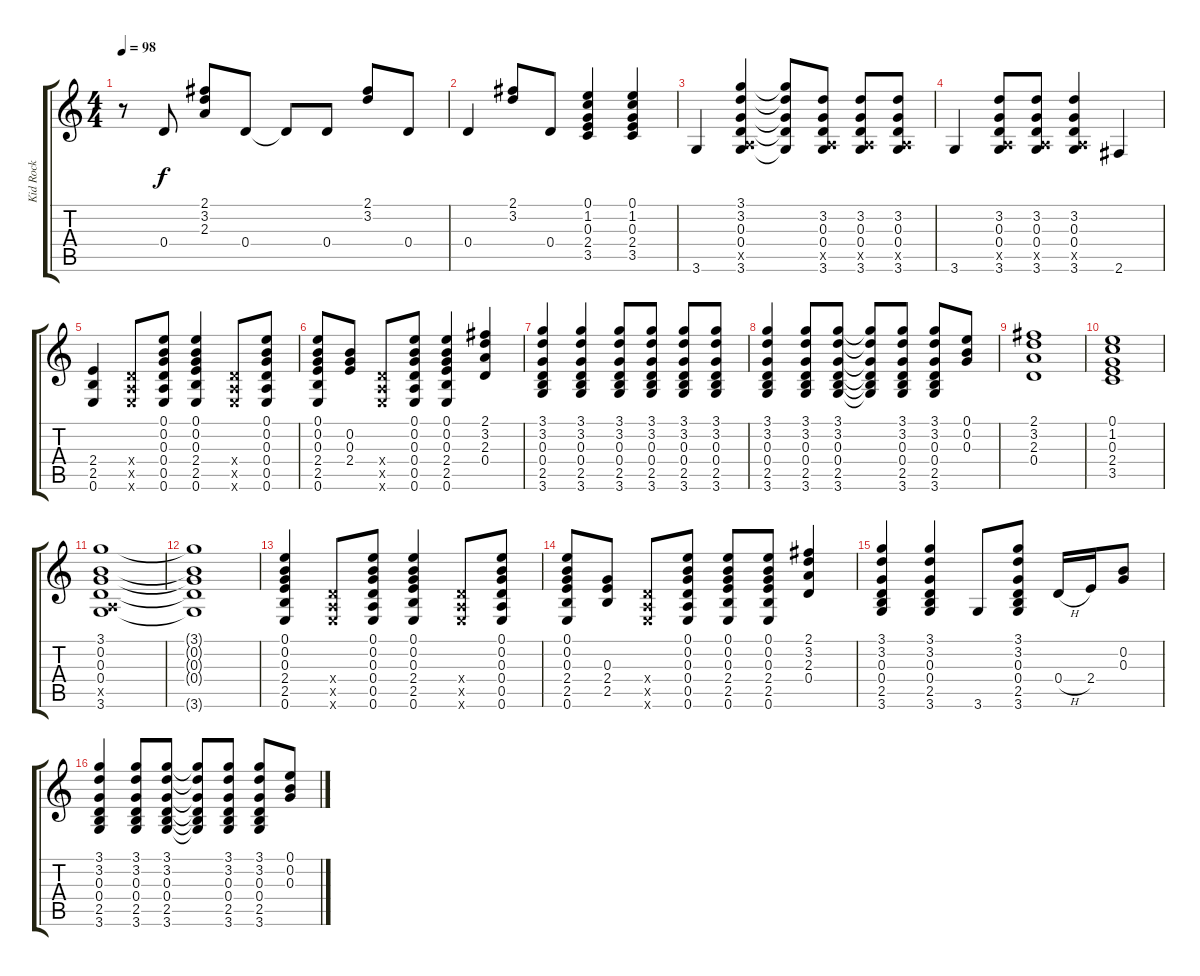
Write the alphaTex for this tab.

\track ("Kid Rock" "Kid Rock") {instrument acousticguitarsteel}
\staff {score tabs}
\tuning (E4 B3 G3 D3 A2 E2) {hide}
\ts (4 4)
\tempo 98
\clef g2
\ks c
r.8{dy f} 0.4.8 (2.1 3.2 2.3).8 0.4.8 0.4{t}.8 0.4.8 (2.1 3.2).8 0.4.8 |
0.4.4 (2.1 3.2).8 0.4.8 (0.1 1.2 0.3 2.4 3.5).4 (0.1 1.2 0.3 2.4 3.5).4 |
3.6.4 (3.1 3.2 0.3 0.4 0.5{x} 3.6).4 (3.1{t} 3.2{t} 0.3{t} 0.4{t} 3.6{t}).8 (3.2 0.3 0.4 0.5{x} 3.6).8 (3.2 0.3 0.4 0.5{x} 3.6).8 (3.2 0.3 0.4 0.5{x} 3.6).8 |
3.6.4 (3.2 0.3 0.4 0.5{x} 3.6).8 (3.2 0.3 0.4 0.5{x} 3.6).8 (3.2 0.3 0.4 0.5{x} 3.6).4 2.6.4 |
(2.4 2.5 0.6).4 (0.4{x} 0.5{x} 0.6{x}).8 (0.1 0.2 0.3 0.4 0.5 0.6).8 (0.1 0.2 0.3 2.4 2.5 0.6).4 (0.4{x} 0.5{x} 0.6{x}).8 (0.1 0.2 0.3 0.4 0.5 0.6).8 |
(0.1 0.2 0.3 2.4 2.5 0.6).8 (0.2 0.3 2.4).8 (0.4{x} 0.5{x} 0.6{x}).8 (0.1 0.2 0.3 0.4 0.5 0.6).8 (0.1 0.2 0.3 2.4 2.5 0.6).4 (2.1 3.2 2.3 0.4).4 |
(3.1 3.2 0.3 0.4 2.5 3.6).4 (3.1 3.2 0.3 0.4 2.5 3.6).4 (3.1 3.2 0.3 0.4 2.5 3.6).8 (3.1 3.2 0.3 0.4 2.5 3.6).8 (3.1 3.2 0.3 0.4 2.5 3.6).8 (3.1 3.2 0.3 0.4 2.5 3.6).8 |
(3.1 3.2 0.3 0.4 2.5 3.6).4 (3.1 3.2 0.3 0.4 2.5 3.6).8 (3.1 3.2 0.3 0.4 2.5 3.6).8 (3.1{t} 3.2{t} 0.3{t} 0.4{t} 2.5{t} 3.6{t}).8 (3.1 3.2 0.3 0.4 2.5 3.6).8 (3.1 3.2 0.3 0.4 2.5 3.6).8 (0.1 0.2 0.3).8 |
(2.1 3.2 2.3 0.4).1 |
(0.1 1.2 0.3 2.4 3.5).1 |
(3.1 0.2 0.3 0.4 0.5{x} 3.6).1 |
(3.1{t} 0.2{t} 0.3{t} 0.4{t} 3.6{t}).1 |
(0.1 0.2 0.3 2.4 2.5 0.6).4 (0.4{x} 0.5{x} 0.6{x}).8 (0.1 0.2 0.3 0.4 0.5 0.6).8 (0.1 0.2 0.3 2.4 2.5 0.6).4 (0.4{x} 0.5{x} 0.6{x}).8 (0.1 0.2 0.3 0.4 0.5 0.6).8 |
(0.1 0.2 0.3 2.4 2.5 0.6).8 (0.3 2.4 2.5).8 (0.4{x} 0.5{x} 0.6{x}).8 (0.1 0.2 0.3 0.4 0.5 0.6).8 (0.1 0.2 0.3 2.4 2.5 0.6).8 (0.1 0.2 0.3 2.4 2.5 0.6).8 (2.1 3.2 2.3 0.4).4 |
(3.1 3.2 0.3 0.4 2.5 3.6).4 (3.1 3.2 0.3 0.4 2.5 3.6).4 3.6.8 (3.1 3.2 0.3 0.4 2.5 3.6).8 0.4{h}.16 2.4.16 (0.2 0.3).8 |
(3.1 3.2 0.3 0.4 2.5 3.6).4 (3.1 3.2 0.3 0.4 2.5 3.6).8 (3.1 3.2 0.3 0.4 2.5 3.6).8 (3.1{t} 3.2{t} 0.3{t} 0.4{t} 2.5{t} 3.6{t}).8 (3.1 3.2 0.3 0.4 2.5 3.6).8 (3.1 3.2 0.3 0.4 2.5 3.6).8 (0.1 0.2 0.3).8
